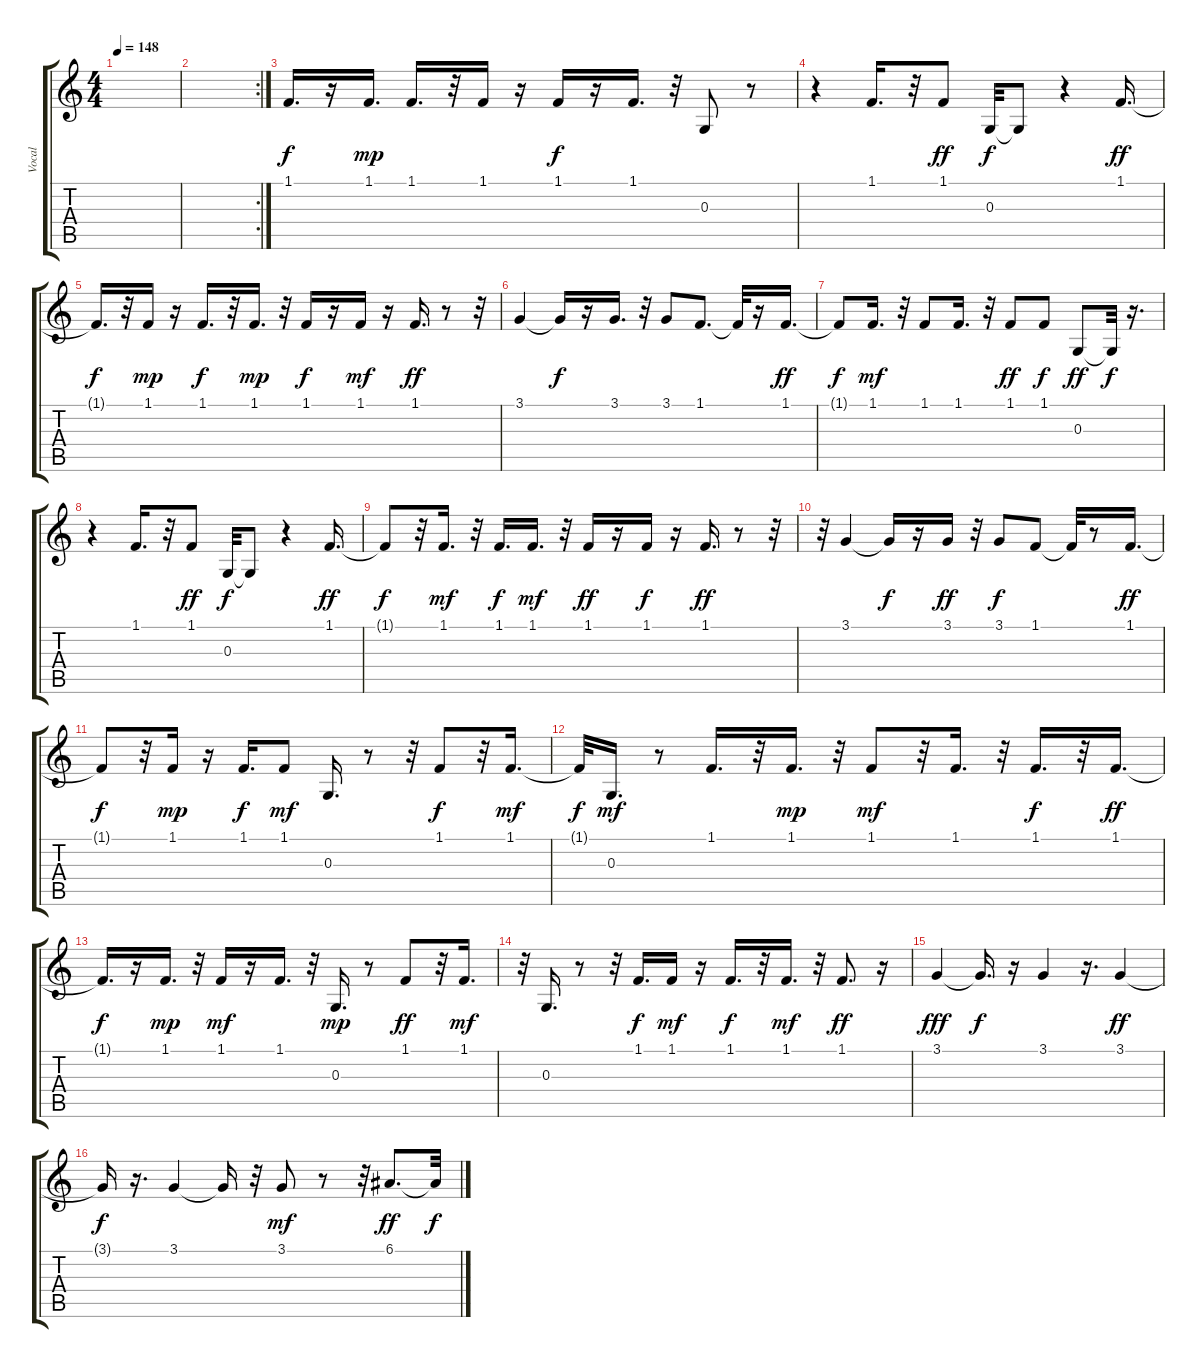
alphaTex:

\track ("Vocal" "Vocal") {instrument sopranosax}
\staff {score tabs}
\tuning (E4 B3 G3 D3 A2 E2) {hide}
\ts (4 4)
\tempo 148
\clef g2
\ks c
|
\rc 2
|
1.1.16{d} r.16 1.1.16{d dy mp} 1.1.16{d} r.32 1.1.16 r.16 1.1.16{dy f} r.16 1.1.16{d} r.32 0.3.8 r.8 |
r.4 1.1.16{d} r.32 1.1.8{dy ff} 0.3.32{dy f} 0.3{t}.8 r.4 1.1.16{d dy ff} |
1.1{t}.16{d dy f} r.32 1.1.16{dy mp} r.16 1.1.16{d dy f} r.32 1.1.16{d dy mp} r.32 1.1.16{dy f} r.16 1.1.16{dy mf} r.16 1.1.16{d dy ff} r.8 r.32 |
3.1.4 3.1{t}.16{dy f} r.16 3.1.16{d} r.32 3.1.8 1.1.8{d} 1.1{t}.32 r.16 1.1.16{d dy ff} |
1.1{t}.8{dy f} 1.1.16{d dy mf} r.32 1.1.8 1.1.16{d} r.32 1.1.8{dy ff} 1.1.8{dy f} 0.3.8{dy ff} 0.3{t}.32{dy f} r.16{d} |
r.4 1.1.16{d} r.32 1.1.8{dy ff} 0.3.32{dy f} 0.3{t}.8 r.4 1.1.16{d dy ff} |
1.1{t}.8{dy f} r.32 1.1.16{d dy mf} r.32 1.1.16{d dy f} 1.1.16{d dy mf} r.32 1.1.16{dy ff} r.16 1.1.16{dy f} r.16 1.1.16{d dy ff} r.8 r.32 |
r.32 3.1.4 3.1{t}.16{dy f} r.16 3.1.16{dy ff} r.32 3.1.8{dy f} 1.1.8 1.1{t}.32 r.8 1.1.16{d dy ff} |
1.1{t}.8{dy f} r.32 1.1.16{dy mp} r.16 1.1.16{d dy f} 1.1.8{dy mf} 0.3.16{d} r.8 r.32 1.1.8{dy f} r.32 1.1.16{d dy mf} |
1.1{t}.32{dy f} 0.3.16{d dy mf} r.8 1.1.16{d} r.32 1.1.16{d dy mp} r.32 1.1.8{dy mf} r.32 1.1.16{d} r.32 1.1.16{d dy f} r.32 1.1.16{d dy ff} |
1.1{t}.16{d dy f} r.16 1.1.16{d dy mp} r.32 1.1.16{dy mf} r.16 1.1.16{d} r.32 0.3.16{d dy mp} r.8 1.1.8{dy ff} r.32 1.1.16{d dy mf} |
r.32 0.3.16{d} r.8 r.32 1.1.16{d dy f} 1.1.16{dy mf} r.16 1.1.16{d dy f} r.32 1.1.16{d dy mf} r.32 1.1.8{d dy ff} r.16 |
3.1.4{dy fff} 3.1{t}.16{d dy f} r.16 3.1.4 r.16{d} 3.1.4{dy ff} |
3.1{t}.16{dy f} r.16{d} 3.1.4 3.1{t}.16 r.32 3.1.8{dy mf} r.8 r.32 6.1.8{d dy ff} 6.1{t}.32{dy f}
